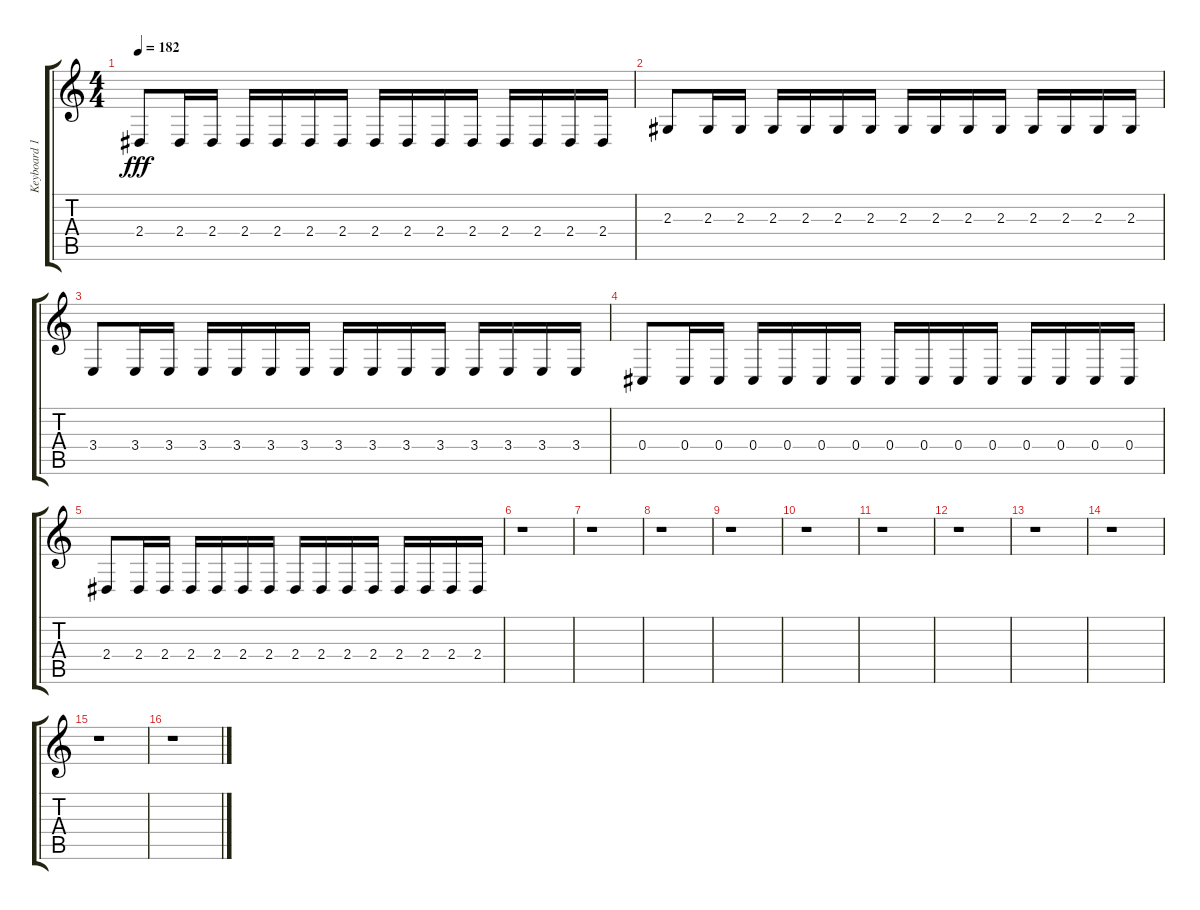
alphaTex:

\track ("Keyboard 1" "Keyboard 1") {instrument stringensemble2}
\staff {score tabs}
\tuning (Eb4 Bb3 Gb3 Db3 Ab2 Eb2) {hide}
\ts (4 4)
\tempo 182
\clef g2
\ks c
2.4.8{dy fff} 2.4.16 2.4.16 2.4.16 2.4.16 2.4.16 2.4.16 2.4.16 2.4.16 2.4.16 2.4.16 2.4.16 2.4.16 2.4.16 2.4.16 |
2.3.8 2.3.16 2.3.16 2.3.16 2.3.16 2.3.16 2.3.16 2.3.16 2.3.16 2.3.16 2.3.16 2.3.16 2.3.16 2.3.16 2.3.16 |
3.4.8 3.4.16 3.4.16 3.4.16 3.4.16 3.4.16 3.4.16 3.4.16 3.4.16 3.4.16 3.4.16 3.4.16 3.4.16 3.4.16 3.4.16 |
0.4.8 0.4.16 0.4.16 0.4.16 0.4.16 0.4.16 0.4.16 0.4.16 0.4.16 0.4.16 0.4.16 0.4.16 0.4.16 0.4.16 0.4.16 |
2.4.8 2.4.16 2.4.16 2.4.16 2.4.16 2.4.16 2.4.16 2.4.16 2.4.16 2.4.16 2.4.16 2.4.16 2.4.16 2.4.16 2.4.16 |
r.1 |
r.1 |
r.1 |
r.1 |
r.1 |
r.1 |
r.1 |
r.1 |
r.1 |
r.1 |
r.1
